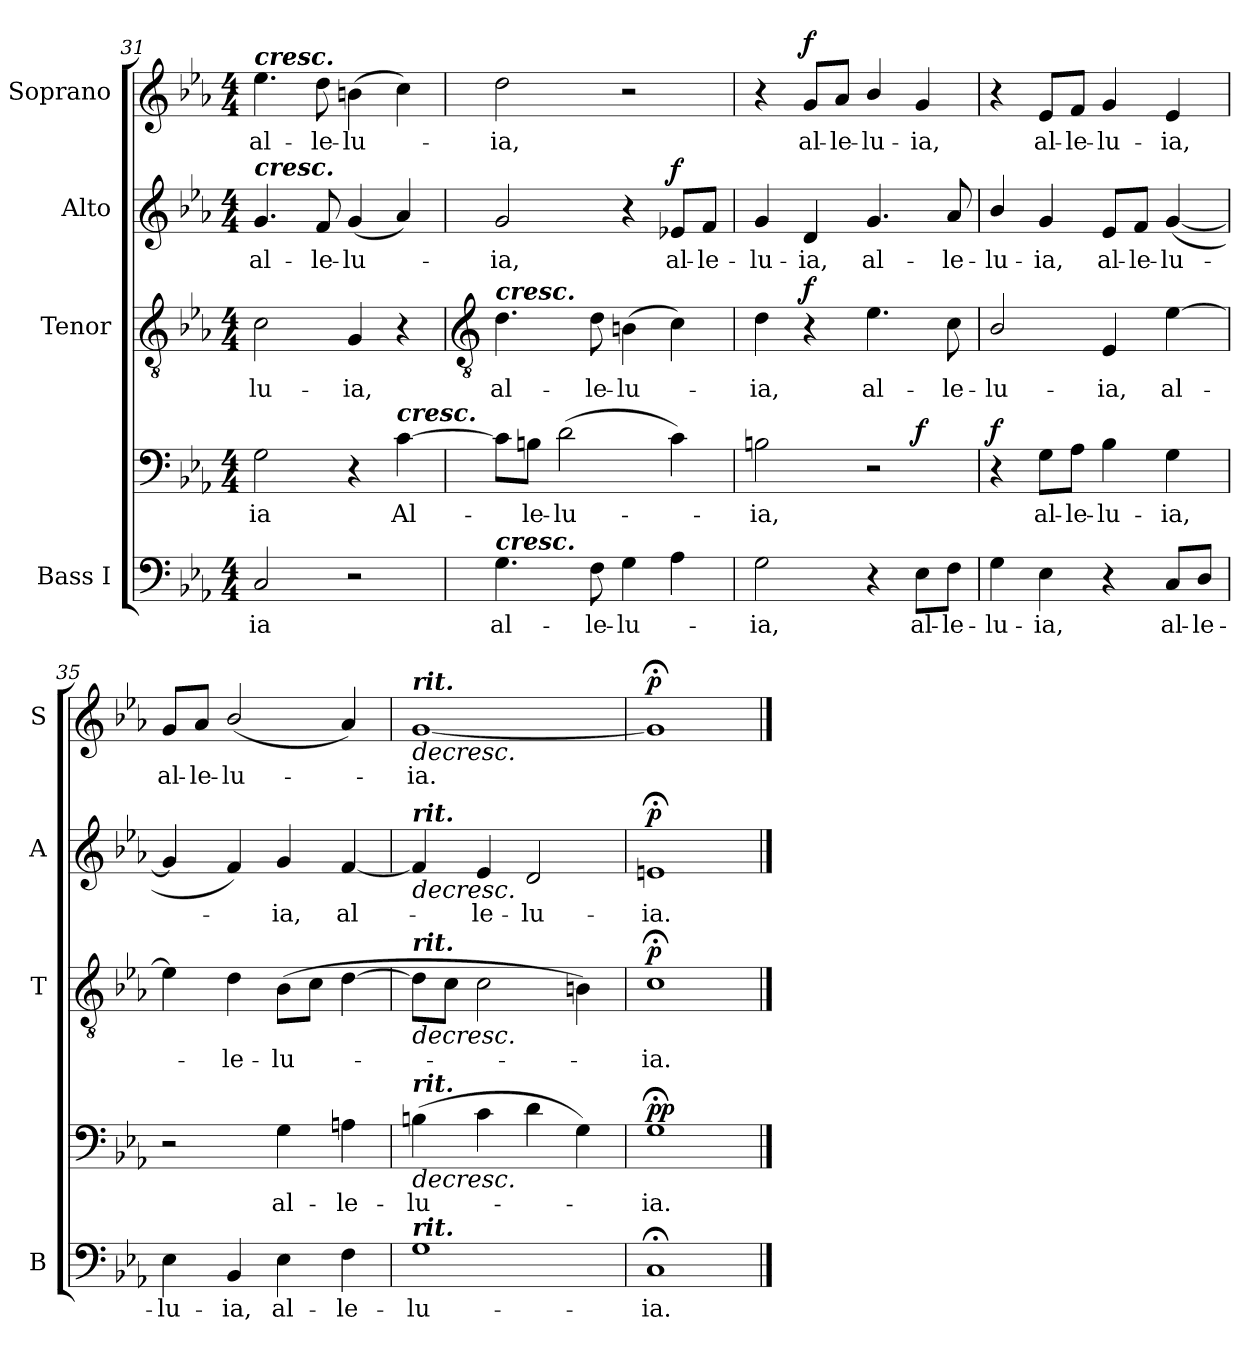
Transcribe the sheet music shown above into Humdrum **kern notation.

**kern	**text	**kern	**text	**dynam	**kern	**text	**dynam	**kern	**text	**dynam	**kern	**text	**dynam
*part4	*part4	*part4	*part4	*part4	*part3	*part3	*part3	*part2	*part2	*part2	*part1	*part1	*part1
*staff5	*staff5	*staff4	*staff4	*staff4/5	*staff3	*staff3	*staff3	*staff2	*staff2	*staff2	*staff1	*staff1	*staff1
*I"Bass I	*	*	*	*	*I"Tenor	*	*	*I"Alto	*	*	*I"Soprano	*	*
*I'B	*	*	*	*	*I'T	*	*	*I'A	*	*	*I'S	*	*
*clefF4	*	*clefF4	*	*	*clefGv2	*	*	*clefG2	*	*	*clefG2	*	*
*k[b-e-a-]	*	*k[b-e-a-]	*	*	*k[b-e-a-]	*	*	*k[b-e-a-]	*	*	*k[b-e-a-]	*	*
*E-:	*	*E-:	*	*	*E-:	*	*	*E-:	*	*	*E-:	*	*
*M4/4	*	*M4/4	*	*	*M4/4	*	*	*M4/4	*	*	*M4/4	*	*
=31	=31	=31	=31	=31	=31	=31	=31	=31	=31	=31	=31	=31	=31
!	!	!	!	!	!	!	!	!	!	!	!LO:TX:a:Bi:t=cresc.	!	!
!	!	!	!	!	!	!	!	!LO:TX:a:Bi:t=cresc.	!	!	!	!	!
!	!LO:LY:b	!	!LO:LY:b	!	!	!LO:LY:b	!	!	!LO:LY:b	!	!	!LO:LY:b	!
2C	ia	2G	ia	.	2c	-lu-	.	4.g	al-	.	4.ee-	al-	.
!	!	!	!	!	!	!	!	!	!LO:LY:b	!	!	!LO:LY:b	!
.	.	.	.	.	.	.	.	8f	-le-	.	8dd	-le-	.
!	!	!	!	!	!	!LO:LY:b	!	!	!LO:LY:b	!	!	!LO:LY:b	!
2r	.	4r	.	.	4G	-ia,	.	(<4g	-lu-	.	(>4bn	-lu-	.
!	!	!LO:TX:a:Bi:t=cresc.	!	!	!	!	!	!	!	!	!	!	!
!	!	!	!LO:LY:b	!	!	!	!	!	!	!	!	!	!
.	.	[4c	Al-	.	4r	.	.	4a-)	.	.	4cc)	.	.
!!LO:LB:g=z
=32	=32	=32	=32	=32	=32	=32	=32	=32	=32	=32	=32	=32	=32
*	*	*	*	*	*clefGv2	*	*	*	*	*	*	*	*
!	!	!	!	!	!LO:TX:a:Bi:t=cresc.	!	!	!	!	!	!	!	!
!LO:TX:a:Bi:t=cresc.	!	!	!	!	!	!	!	!	!	!	!	!	!
!	!LO:LY:b	!	!	!	!	!LO:LY:b	!	!	!LO:LY:b	!	!	!LO:LY:b	!
4.G	al-	8c\L]	.	.	4.d	al-	.	2g	ia,	.	2dd	ia,	.
!	!	!	!LO:LY:b	!	!	!	!	!	!	!	!	!	!
.	.	8Bn\J	le-	.	.	.	.	.	.	.	.	.	.
!	!	!	!LO:LY:b	!	!	!	!	!	!	!	!	!	!
.	.	(>2d	-lu-	.	.	.	.	.	.	.	.	.	.
!	!LO:LY:b	!	!	!	!	!LO:LY:b	!	!	!	!	!	!	!
8F	-le-	.	.	.	8d	-le-	.	.	.	.	.	.	.
!	!LO:LY:b	!	!	!	!	!LO:LY:b	!	!	!	!	!	!	!
4G	-lu-	.	.	.	(>4Bn	-lu-	.	4r	.	.	2r	.	.
!	!	!	!	!	!	!	!	!	!LO:LY:b	!LO:DY:b	!	!	!
4A-	.	4c)	.	.	4c)	.	.	8e-X/L	al-	f	.	.	.
!	!	!	!	!	!	!	!	!	!LO:LY:b	!	!	!	!
.	.	.	.	.	.	.	.	8f/J	-le-	.	.	.	.
=33	=33	=33	=33	=33	=33	=33	=33	=33	=33	=33	=33	=33	=33
!	!LO:LY:b	!	!LO:LY:b	!	!	!LO:LY:b	!	!	!LO:LY:b	!	!	!	!
2G	ia,	2Bn	ia,	.	4d	ia,	.	4g	-lu-	.	4r	.	.
!	!	!	!	!	!	!	!LO:DY:b	!	!LO:LY:b	!	!	!LO:LY:b	!LO:DY:b
.	.	.	.	.	4r	.	f	4d	-ia,	.	8g/L	al-	f
!	!	!	!	!	!	!	!	!	!	!	!	!LO:LY:b	!
.	.	.	.	.	.	.	.	.	.	.	8a-/J	-le-	.
!	!	!	!	!	!	!LO:LY:b	!	!	!LO:LY:b	!	!	!LO:LY:b	!
4r	.	2r	.	.	4.e-	al-	.	4.g	al-	.	4b-/	-lu-	.
!	!LO:LY:b	!	!	!LO:DY:b=2	!	!	!	!	!	!	!	!LO:LY:b	!
8E-\L	al-	.	.	f	.	.	.	.	.	.	4g	-ia,	.
!	!LO:LY:b	!	!	!	!	!LO:LY:b	!	!	!LO:LY:b	!	!	!	!
8F\J	-le-	.	.	.	8c	-le-	.	8a-	-le-	.	.	.	.
=34	=34	=34	=34	=34	=34	=34	=34	=34	=34	=34	=34	=34	=34
!	!LO:LY:b	!	!	!LO:DY:b	!	!LO:LY:b	!	!	!LO:LY:b	!	!	!	!
4G	lu-	4r	.	f	2B-/	-lu-	.	4b-/	-lu-	.	4r	.	.
!	!LO:LY:b	!	!LO:LY:b	!	!	!	!	!	!LO:LY:b	!	!	!LO:LY:b	!
4E-	-ia,	8G\L	-al-	.	.	.	.	4g	-ia,	.	8e-/L	al-	.
!	!	!	!LO:LY:b	!	!	!	!	!	!	!	!	!LO:LY:b	!
.	.	8A-\J	-le-	.	.	.	.	.	.	.	8f/J	-le-	.
!	!	!	!LO:LY:b	!	!	!LO:LY:b	!	!	!LO:LY:b	!	!	!LO:LY:b	!
4r	.	4B-	-lu-	.	4E-	-ia,	.	8e-/L	al-	.	4g	-lu-	.
!	!	!	!	!	!	!	!	!	!LO:LY:b	!	!	!	!
.	.	.	.	.	.	.	.	8f/J	-le-	.	.	.	.
!	!LO:LY:b	!	!LO:LY:b	!	!	!LO:LY:b	!	!	!LO:LY:b	!	!	!LO:LY:b	!
8C/L	al-	4G	-ia,	.	[4e-	al-	.	(<[4g	-lu-	.	4e-	-ia,	.
!	!LO:LY:b	!	!	!	!	!	!	!	!	!	!	!	!
8D/J	-le-	.	.	.	.	.	.	.	.	.	.	.	.
=35	=35	=35	=35	=35	=35	=35	=35	=35	=35	=35	=35	=35	=35
!	!LO:LY:b	!	!	!	!	!	!	!	!	!	!	!LO:LY:b	!
4E-	-lu-	2r	.	.	4e-]	.	.	4g]	.	.	8g/L	al-	.
!	!	!	!	!	!	!	!	!	!	!	!	!LO:LY:b	!
.	.	.	.	.	.	.	.	.	.	.	8a-/J	-le-	.
!	!LO:LY:b	!	!	!	!	!LO:LY:b	!	!	!	!	!	!LO:LY:b	!
4BB-	-ia,	.	.	.	4d	le-	.	4f)	.	.	(<2b-/	-lu-	.
!	!LO:LY:b	!	!LO:LY:b	!	!	!LO:LY:b	!	!	!LO:LY:b	!	!	!	!
4E-	al-	4G	-al-	.	(>8B-L	-lu-	.	4g	ia,	.	.	.	.
.	.	.	.	.	8cJ	.	.	.	.	.	.	.	.
!	!LO:LY:b	!	!LO:LY:b	!	!	!	!	!	!LO:LY:b	!	!	!	!
4F	-le-	4An	-le-	.	[4d	.	.	[4f	al-	.	4a-)	.	.
=36	=36	=36	=36	=36	=36	=36	=36	=36	=36	=36	=36	=36	=36
!	!	!	!	!	!	!	!	!	!	!	!LO:TX:a:Bi:t=rit.	!	!
!	!	!	!	!	!	!	!	!LO:TX:a:Bi:t=rit.	!	!	!	!	!
!	!	!	!	!	!LO:TX:a:Bi:t=rit.	!	!	!	!	!	!	!	!
!	!	!LO:TX:a:Bi:t=rit.	!	!	!	!	!	!	!	!	!	!	!
!LO:TX:a:Bi:t=rit.	!	!	!	!	!	!	!	!	!	!	!	!	!
!	!LO:LY:b	!	!LO:LY:b	!LO:HP:b	!	!	!LO:HP:b	!	!	!LO:HP:b	!	!LO:LY:b	!LO:HP:b
1G	lu-	(>4Bn	-lu-	>	8dL]	.	>	4f]	.	>	[1g	ia.	>
.	.	.	.	.	8cJ	.	.	.	.	.	.	.	.
!	!	!	!	!	!	!	!	!	!LO:LY:b	!	!	!	!
.	.	4c	.	.	2c	.	.	4e-	le-	.	.	.	.
!	!	!	!	!	!	!	!	!	!LO:LY:b	!	!	!	!
.	.	4d	.	.	.	.	.	2d	-lu-	.	.	.	.
.	.	4G)	.	.	4Bn)	.	.	.	.	.	.	.	.
=37	=37	=37	=37	=37	=37	=37	=37	=37	=37	=37	=37	=37	=37
!	!LO:LY:b	!	!LO:LY:b	!LO:DY:b=2	!	!LO:LY:b	!	!	!LO:LY:b	!	!	!	!
!	!	!	!	!LO:DY:n=1:b	!	!	!LO:DY:b	!	!	!LO:DY:b	!	!	!LO:DY:b
1C;<	ia.	1G;<	-ia.	p p	1c;<	ia.	p	1en;<	-ia.	p	1g;<]	.	p
.	.	.	.	]	.	.	]	.	.	]	.	.	]
==	==	==	==	==	==	==	==	==	==	==	==	==	==
*-	*-	*-	*-	*-	*-	*-	*-	*-	*-	*-	*-	*-	*-
